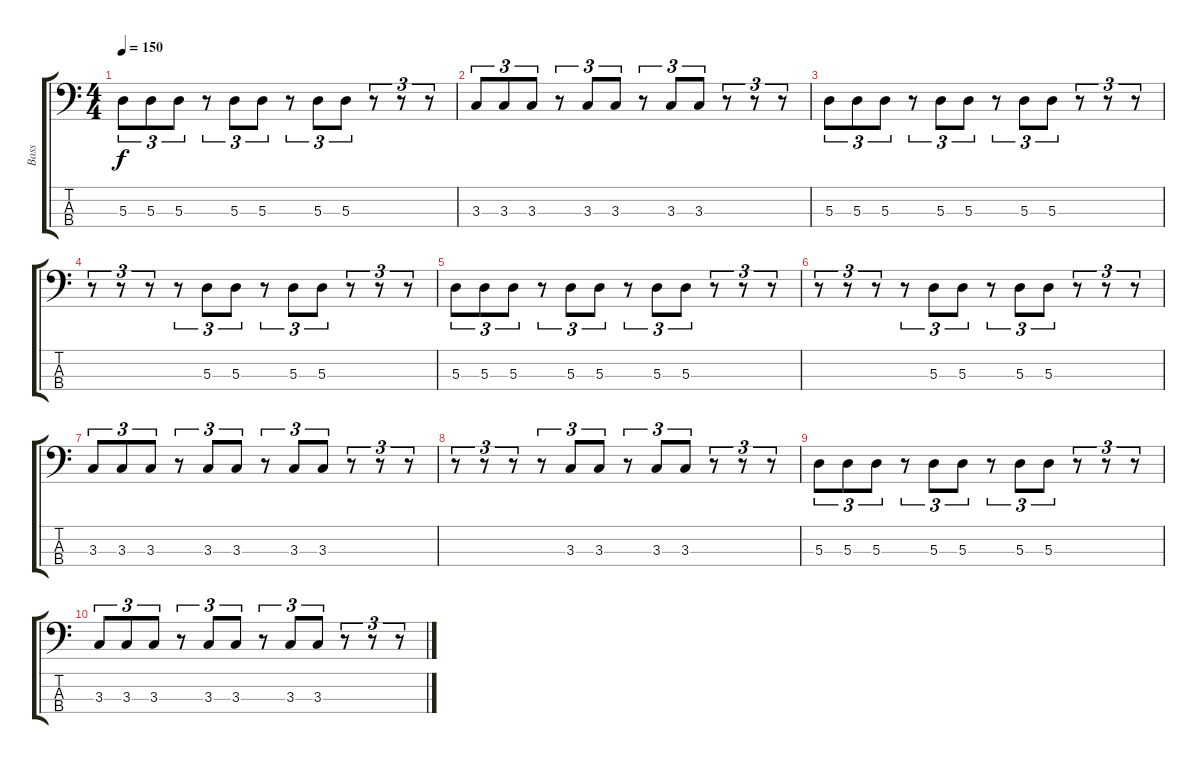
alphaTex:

\track ("Bass" "Bass") {instrument electricbassfinger}
\staff {score tabs}
\tuning (G2 D2 A1 E1) {hide}
\ts (4 4)
\tempo 150
\clef f4
\ks c
5.3.8{tu (3 2) dy f} 5.3.8{tu (3 2)} 5.3.8{tu (3 2)} r.8{tu (3 2)} 5.3.8{tu (3 2)} 5.3.8{tu (3 2)} r.8{tu (3 2)} 5.3.8{tu (3 2)} 5.3.8{tu (3 2)} r.8{tu (3 2)} r.8{tu (3 2)} r.8{tu (3 2)} |
3.3.8{tu (3 2)} 3.3.8{tu (3 2)} 3.3.8{tu (3 2)} r.8{tu (3 2)} 3.3.8{tu (3 2)} 3.3.8{tu (3 2)} r.8{tu (3 2)} 3.3.8{tu (3 2)} 3.3.8{tu (3 2)} r.8{tu (3 2)} r.8{tu (3 2)} r.8{tu (3 2)} |
5.3.8{tu (3 2)} 5.3.8{tu (3 2)} 5.3.8{tu (3 2)} r.8{tu (3 2)} 5.3.8{tu (3 2)} 5.3.8{tu (3 2)} r.8{tu (3 2)} 5.3.8{tu (3 2)} 5.3.8{tu (3 2)} r.8{tu (3 2)} r.8{tu (3 2)} r.8{tu (3 2)} |
r.8{tu (3 2)} r.8{tu (3 2)} r.8{tu (3 2)} r.8{tu (3 2)} 5.3.8{tu (3 2)} 5.3.8{tu (3 2)} r.8{tu (3 2)} 5.3.8{tu (3 2)} 5.3.8{tu (3 2)} r.8{tu (3 2)} r.8{tu (3 2)} r.8{tu (3 2)} |
5.3.8{tu (3 2)} 5.3.8{tu (3 2)} 5.3.8{tu (3 2)} r.8{tu (3 2)} 5.3.8{tu (3 2)} 5.3.8{tu (3 2)} r.8{tu (3 2)} 5.3.8{tu (3 2)} 5.3.8{tu (3 2)} r.8{tu (3 2)} r.8{tu (3 2)} r.8{tu (3 2)} |
r.8{tu (3 2)} r.8{tu (3 2)} r.8{tu (3 2)} r.8{tu (3 2)} 5.3.8{tu (3 2)} 5.3.8{tu (3 2)} r.8{tu (3 2)} 5.3.8{tu (3 2)} 5.3.8{tu (3 2)} r.8{tu (3 2)} r.8{tu (3 2)} r.8{tu (3 2)} |
3.3.8{tu (3 2)} 3.3.8{tu (3 2)} 3.3.8{tu (3 2)} r.8{tu (3 2)} 3.3.8{tu (3 2)} 3.3.8{tu (3 2)} r.8{tu (3 2)} 3.3.8{tu (3 2)} 3.3.8{tu (3 2)} r.8{tu (3 2)} r.8{tu (3 2)} r.8{tu (3 2)} |
r.8{tu (3 2)} r.8{tu (3 2)} r.8{tu (3 2)} r.8{tu (3 2)} 3.3.8{tu (3 2)} 3.3.8{tu (3 2)} r.8{tu (3 2)} 3.3.8{tu (3 2)} 3.3.8{tu (3 2)} r.8{tu (3 2)} r.8{tu (3 2)} r.8{tu (3 2)} |
5.3.8{tu (3 2)} 5.3.8{tu (3 2)} 5.3.8{tu (3 2)} r.8{tu (3 2)} 5.3.8{tu (3 2)} 5.3.8{tu (3 2)} r.8{tu (3 2)} 5.3.8{tu (3 2)} 5.3.8{tu (3 2)} r.8{tu (3 2)} r.8{tu (3 2)} r.8{tu (3 2)} |
3.3.8{tu (3 2)} 3.3.8{tu (3 2)} 3.3.8{tu (3 2)} r.8{tu (3 2)} 3.3.8{tu (3 2)} 3.3.8{tu (3 2)} r.8{tu (3 2)} 3.3.8{tu (3 2)} 3.3.8{tu (3 2)} r.8{tu (3 2)} r.8{tu (3 2)} r.8{tu (3 2)}
